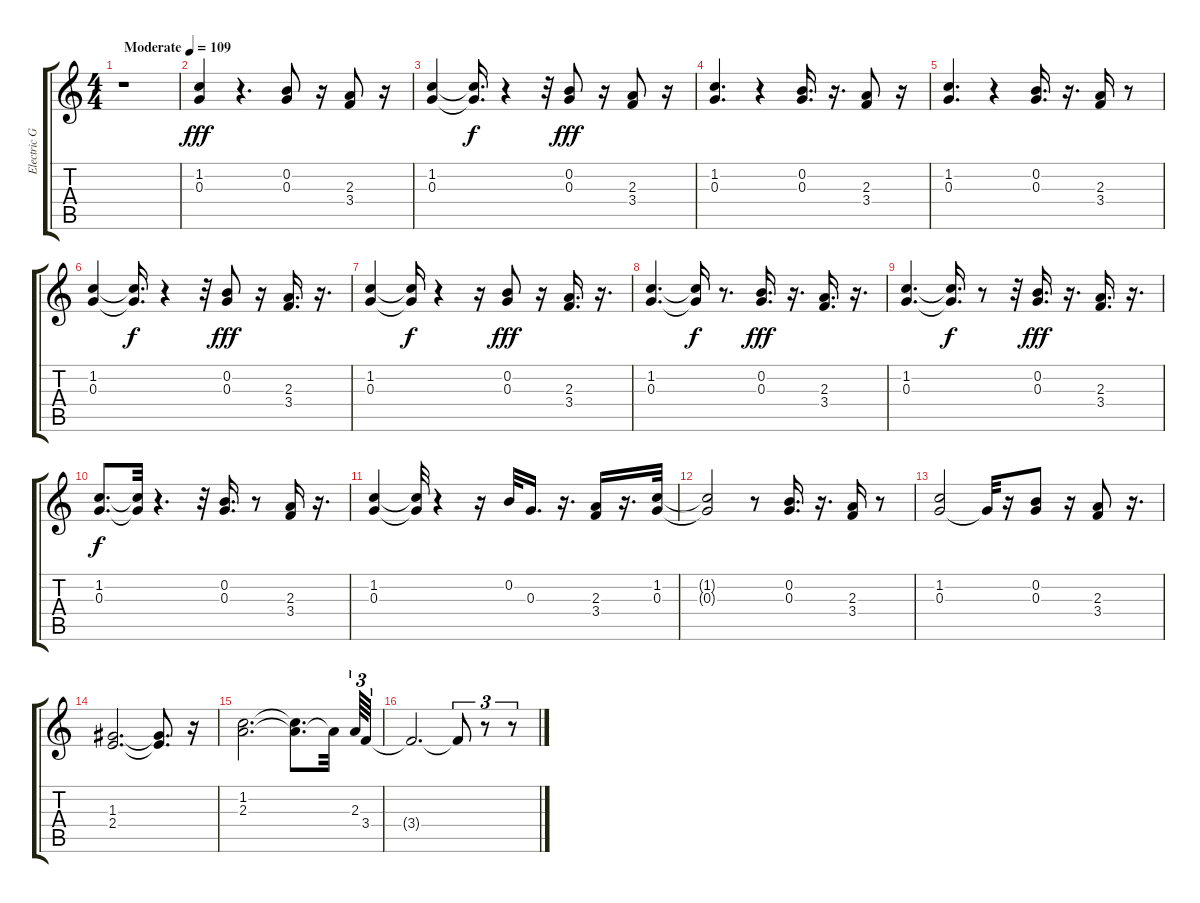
\track ("Electric Guitar" "Electric G") {instrument overdrivenguitar}
\staff {score tabs}
\tuning (E4 B3 G3 D3 A2 E2) {hide}
\ts (4 4)
\tempo (109 "Moderate")
\clef g2
\ks c
r.1{dy fff instrument overdrivenguitar} |
(1.2 0.3).4 r.4{d} (0.2 0.3).8 r.16 (2.3 3.4).8 r.16 |
(1.2 0.3).4 (1.2{t} 0.3{t}).16{d dy f} r.4 r.32 (0.2 0.3).8{dy fff} r.16 (2.3 3.4).8 r.16 |
(1.2 0.3).4{d} r.4 (0.2 0.3).16{d} r.16{d} (2.3 3.4).8 r.16 |
(1.2 0.3).4{d} r.4 (0.2 0.3).16{d} r.16{d} (2.3 3.4).16 r.8 |
(1.2 0.3).4 (1.2{t} 0.3{t}).16{d dy f} r.4 r.32 (0.2 0.3).8{dy fff} r.16 (2.3 3.4).16{d} r.16{d} |
(1.2 0.3).4 (1.2{t} 0.3{t}).16{dy f} r.4 r.16 (0.2 0.3).8{dy fff} r.16 (2.3 3.4).16{d} r.16{d} |
(1.2 0.3).4{d} (1.2{t} 0.3{t}).16{dy f} r.8{d} (0.2 0.3).16{d dy fff} r.16{d} (2.3 3.4).16{d} r.16{d} |
(1.2 0.3).4{d} (1.2{t} 0.3{t}).16{d dy f} r.8 r.32 (0.2 0.3).16{d dy fff} r.16{d} (2.3 3.4).16{d} r.16{d} |
(1.2 0.3).8{d dy f} (1.2{t} 0.3{t}).32 r.4{d} r.32 (0.2 0.3).16{d} r.8 (2.3 3.4).16 r.16{d} |
(1.2 0.3).4 (1.2{t} 0.3{t}).32 r.4 r.16 0.2.32 0.3.16{d} r.16{d} (2.3 3.4).16 r.16{d} (1.2 0.3).32 |
(1.2{t} 0.3{t}).2 r.8 (0.2 0.3).16{d} r.16{d} (2.3 3.4).16 r.8 |
(1.2 0.3).2 0.3{t}.32 r.16 (0.2 0.3).8 r.16 (2.3 3.4).8 r.16{d} |
(1.3 2.4).2{d} (1.3{t} 2.4{t}).8{d} r.16 |
(1.2 2.3).2{d} (1.2{t} 2.3{t}).8{d} 2.3{t}.32{beam splitsecondary} 2.3.64{tu (3 2)} 3.4.32{tu (3 2)} |
3.4{t}.2{d} 3.4{t}.8{tu (3 2)} r.8{tu (3 2)} r.8{tu (3 2)}
